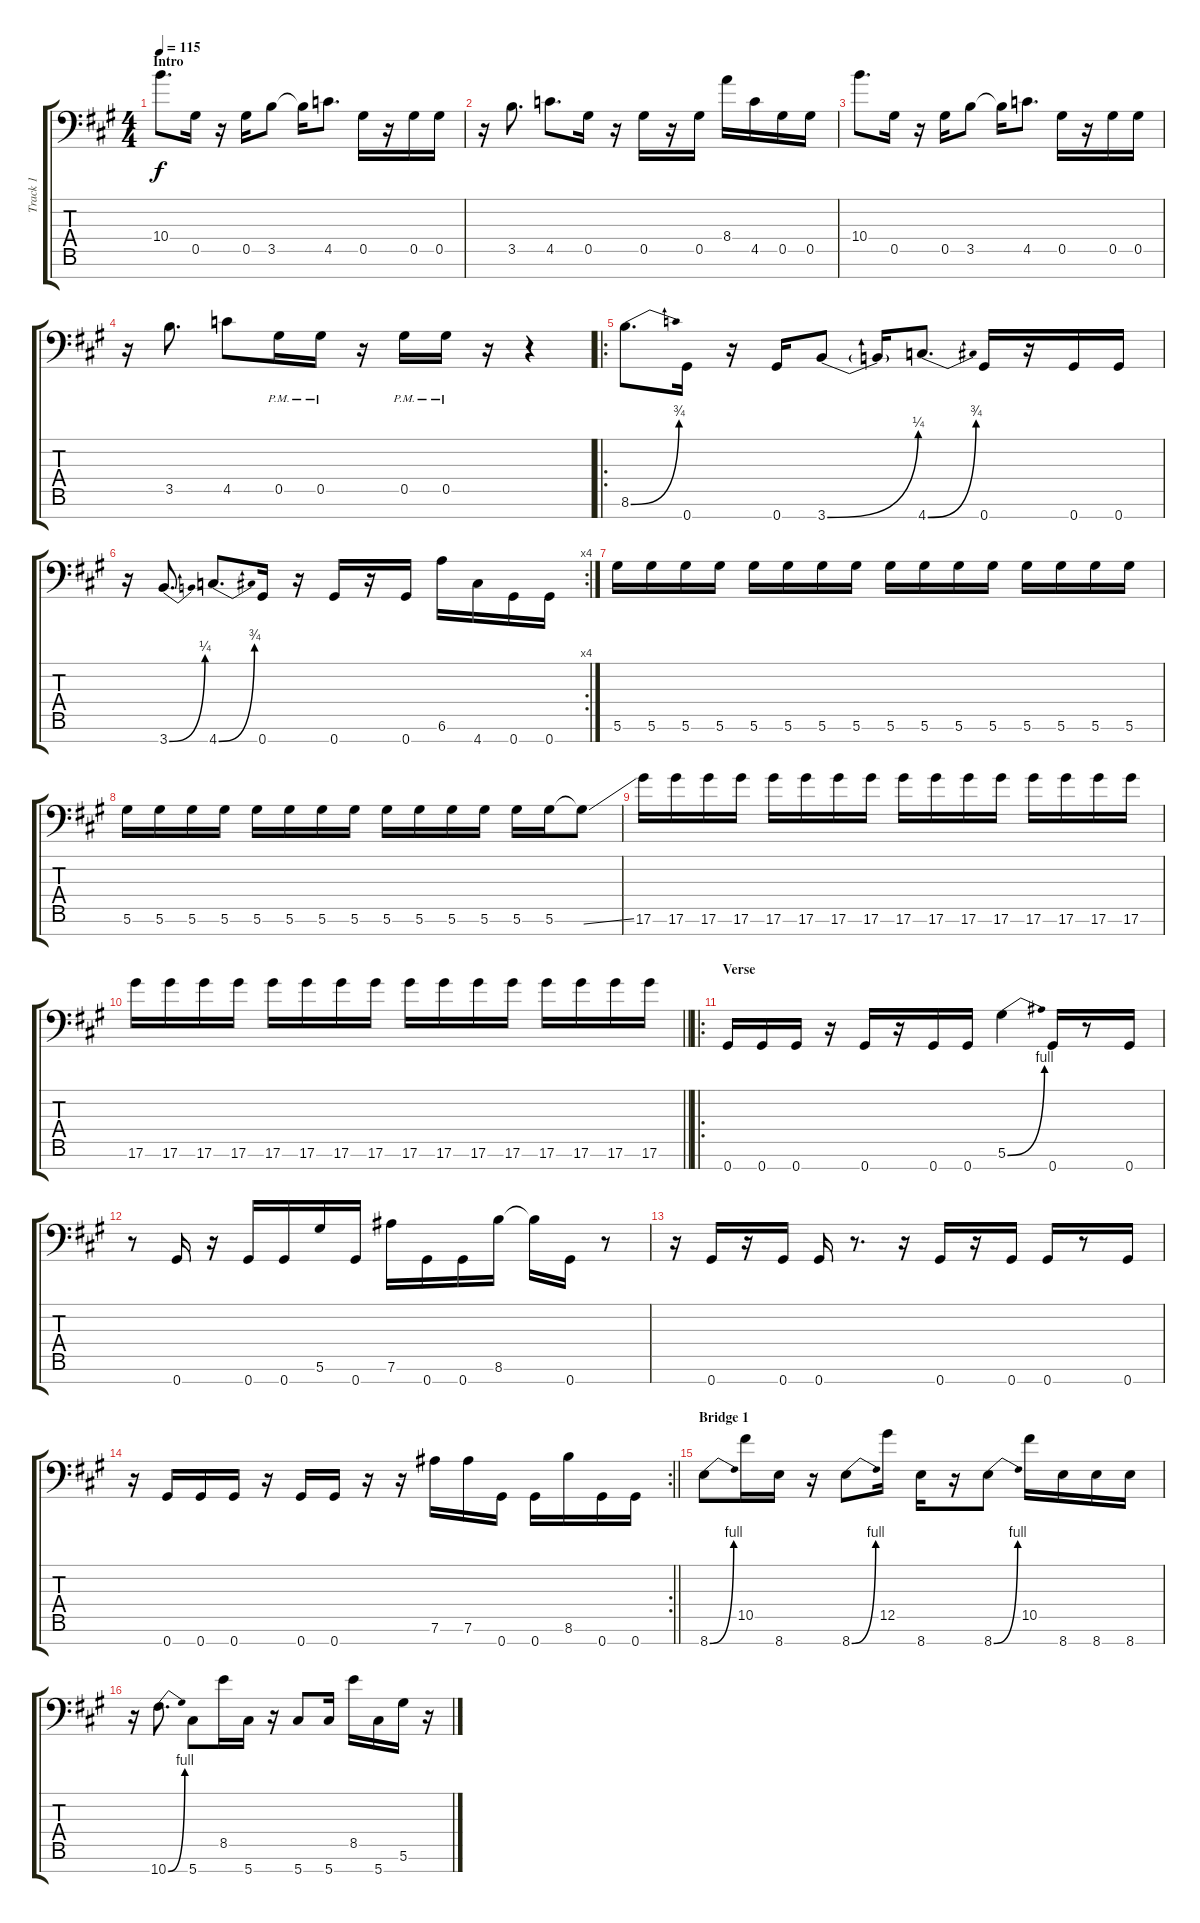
\track ("Track 1" "Track 1") {instrument acousticguitarsteel}
\staff {score tabs}
\tuning (Eb4 Bb3 Gb3 Db3 Ab2 Eb2 Ab1) {hide}
\ts (4 4)
\section ("" "Intro")
\tempo 115
\clef f4
\ks f#minor
10.4.8{d dy f instrument acousticguitarsteel} 0.5.16 r.16 0.5.16 3.5.8 3.5{t}.16 4.5.8{d} 0.5.16 r.16 0.5.16 0.5.16 |
r.16 3.5.8{d} 4.5.8{d} 0.5.16 r.16 0.5.16 r.16 0.5.16 8.4.16 4.5.16 0.5.16 0.5.16 |
10.4.8{d} 0.5.16 r.16 0.5.16 3.5.8 3.5{t}.16 4.5.8{d} 0.5.16 r.16 0.5.16 0.5.16 |
r.16 3.5.8{d} 4.5.8 0.5{pm}.16 0.5{pm}.16 r.16 0.5{pm}.16 0.5{pm}.16 r.16 r.4 |
\ro
8.6{be (bend 0 0 60 3)}.8{d} 0.7.16 r.16 0.7.16 3.7{be (bend 0 0 60 1)}.8 3.7{t}.16 4.7{be (bend 0 0 60 3)}.8{d} 0.7.16 r.16 0.7.16 0.7.16 |
\rc 4
r.16 3.7{be (bend 0 0 60 1)}.8{d} 4.7{be (bend 0 0 60 3)}.8{d} 0.7.16 r.16 0.7.16 r.16 0.7.16 6.6.16 4.7.16 0.7.16 0.7.16 |
5.6.16 5.6.16 5.6.16 5.6.16 5.6.16 5.6.16 5.6.16 5.6.16 5.6.16 5.6.16 5.6.16 5.6.16 5.6.16 5.6.16 5.6.16 5.6.16 |
5.6.16 5.6.16 5.6.16 5.6.16 5.6.16 5.6.16 5.6.16 5.6.16 5.6.16 5.6.16 5.6.16 5.6.16 5.6.16 5.6.16 5.6{ss t}.8 |
17.6.16 17.6.16 17.6.16 17.6.16 17.6.16 17.6.16 17.6.16 17.6.16 17.6.16 17.6.16 17.6.16 17.6.16 17.6.16 17.6.16 17.6.16 17.6.16 |
\barLineRight lightlight
17.6.16 17.6.16 17.6.16 17.6.16 17.6.16 17.6.16 17.6.16 17.6.16 17.6.16 17.6.16 17.6.16 17.6.16 17.6.16 17.6.16 17.6.16 17.6.16 |
\ro
\section ("" "Verse")
0.7.16 0.7.16 0.7.16 r.16 0.7.16 r.16 0.7.16 0.7.16 5.6{be (bend 0 0 60 4)}.4 0.7.16 r.8 0.7.16 |
r.8 0.7.16 r.16 0.7.16 0.7.16 5.6.16 0.7.16 7.6.16 0.7.16 0.7.16 8.6.16 8.6{t}.16 0.7.16 r.8 |
r.16 0.7.16 r.16 0.7.16 0.7.16 r.8{d} r.16 0.7.16 r.16 0.7.16 0.7.16 r.8 0.7.16 |
\rc 2
\barLineRight lightlight
r.16 0.7.16 0.7.16 0.7.16 r.16 0.7.16 0.7.16 r.16 r.16 7.6.16 7.6.16 0.7.16 0.7.16 8.6.16 0.7.16 0.7.16 |
\section ("" "Bridge 1")
8.7{be (bend 0 0 60 4)}.8 10.5.16 8.7.16 r.16 8.7{be (bend 0 0 60 4)}.8 12.5.16 8.7.16 r.16 8.7{be (bend 0 0 60 4)}.8 10.5.16 8.7.16 8.7.16 8.7.16 |
r.16 10.7{be (bend 0 0 60 4)}.8{d} 5.7.8 8.5.16 5.7.16 r.16 5.7.8 5.7.16 8.5.16 5.7.16 5.6.16 r.16
